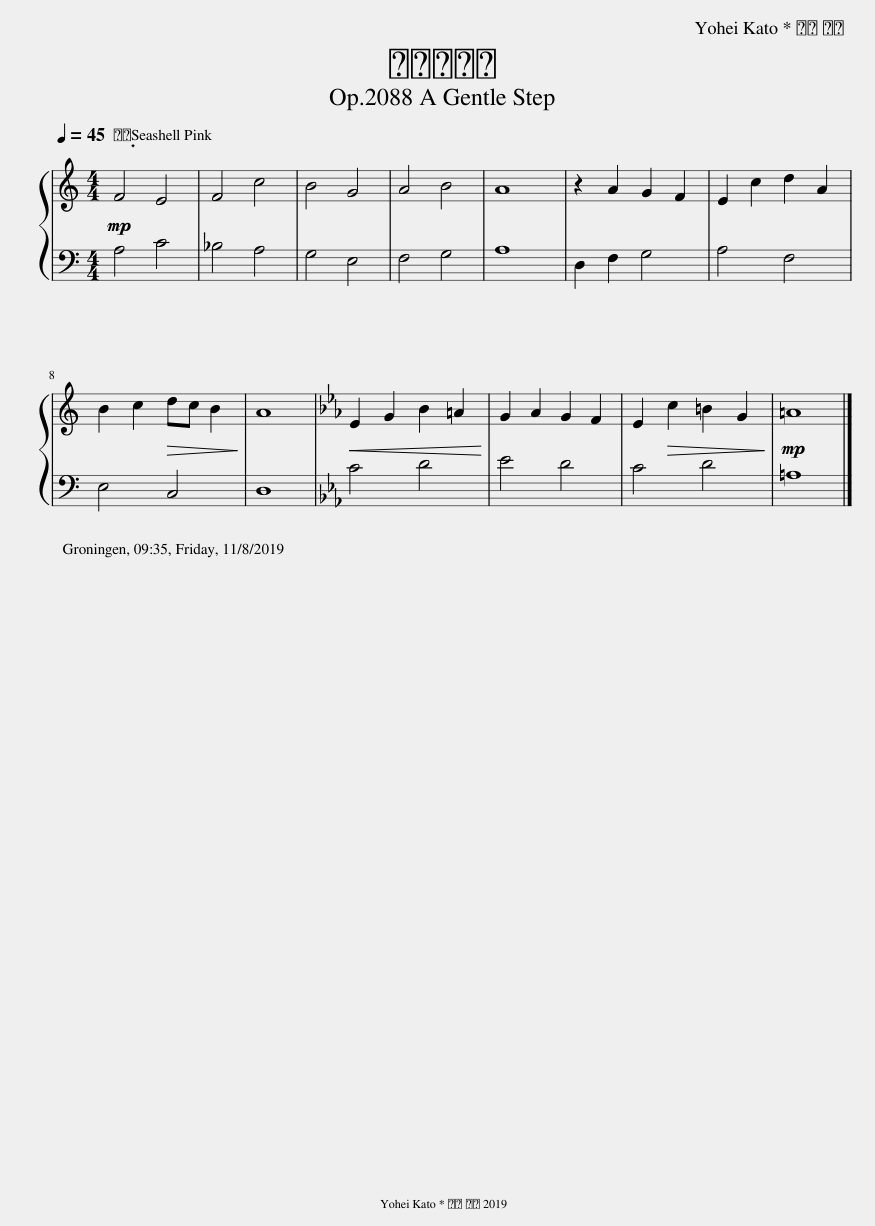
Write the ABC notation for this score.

X:1
%%score { 1 | 2 }
L:1/8
Q:1/4=45
M:4/4
I:linebreak $
K:C
V:1 treble
V:2 bass
V:1
!mp! F4 E4 | F4 c4 | B4 G4 | A4 B4 | A8 | %5
 z2 A2 G2 F2 | E2 c2 d2 A2 |$ B2 c2!>(! dc B2!>)! | A8 |[K:Eb]!<(! E2 G2 B2 =A2!<)! | %10
 G2 A2 G2 F2 | E2!>(! c2 =B2 G2!>)! |!mp! =A8 |] %13
V:2
 A,4 C4 | _B,4 A,4 | G,4 E,4 | F,4 G,4 | A,8 | %5
 D,2 F,2 G,4 | A,4 F,4 |$ E,4 C,4 | D,8 |[K:Eb] C4 D4 | %10
 E4 D4 | C4 D4 | =A,8 |] %13
